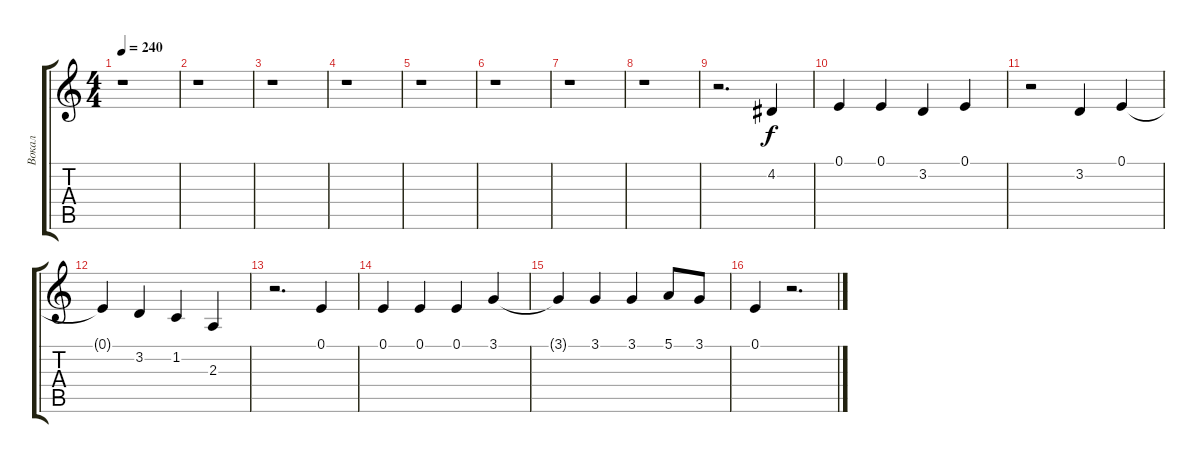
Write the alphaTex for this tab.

\track ("Вокал" "Вокал") {instrument lead1square}
\staff {score tabs}
\tuning (E4 B3 G3 D3 A2 E2) {hide}
\ts (4 4)
\tempo 240
\clef g2
\ks c
r.1{dy f} |
r.1 |
r.1 |
r.1 |
r.1 |
r.1 |
r.1 |
r.1 |
r.2{d} 4.2.4 |
0.1.4 0.1.4 3.2.4 0.1.4 |
r.2 3.2.4 0.1.4 |
0.1{t}.4 3.2.4 1.2.4 2.3.4 |
r.2{d} 0.1.4 |
0.1.4 0.1.4 0.1.4 3.1.4 |
3.1{t}.4 3.1.4 3.1.4 5.1.8 3.1.8 |
0.1.4 r.2{d}
